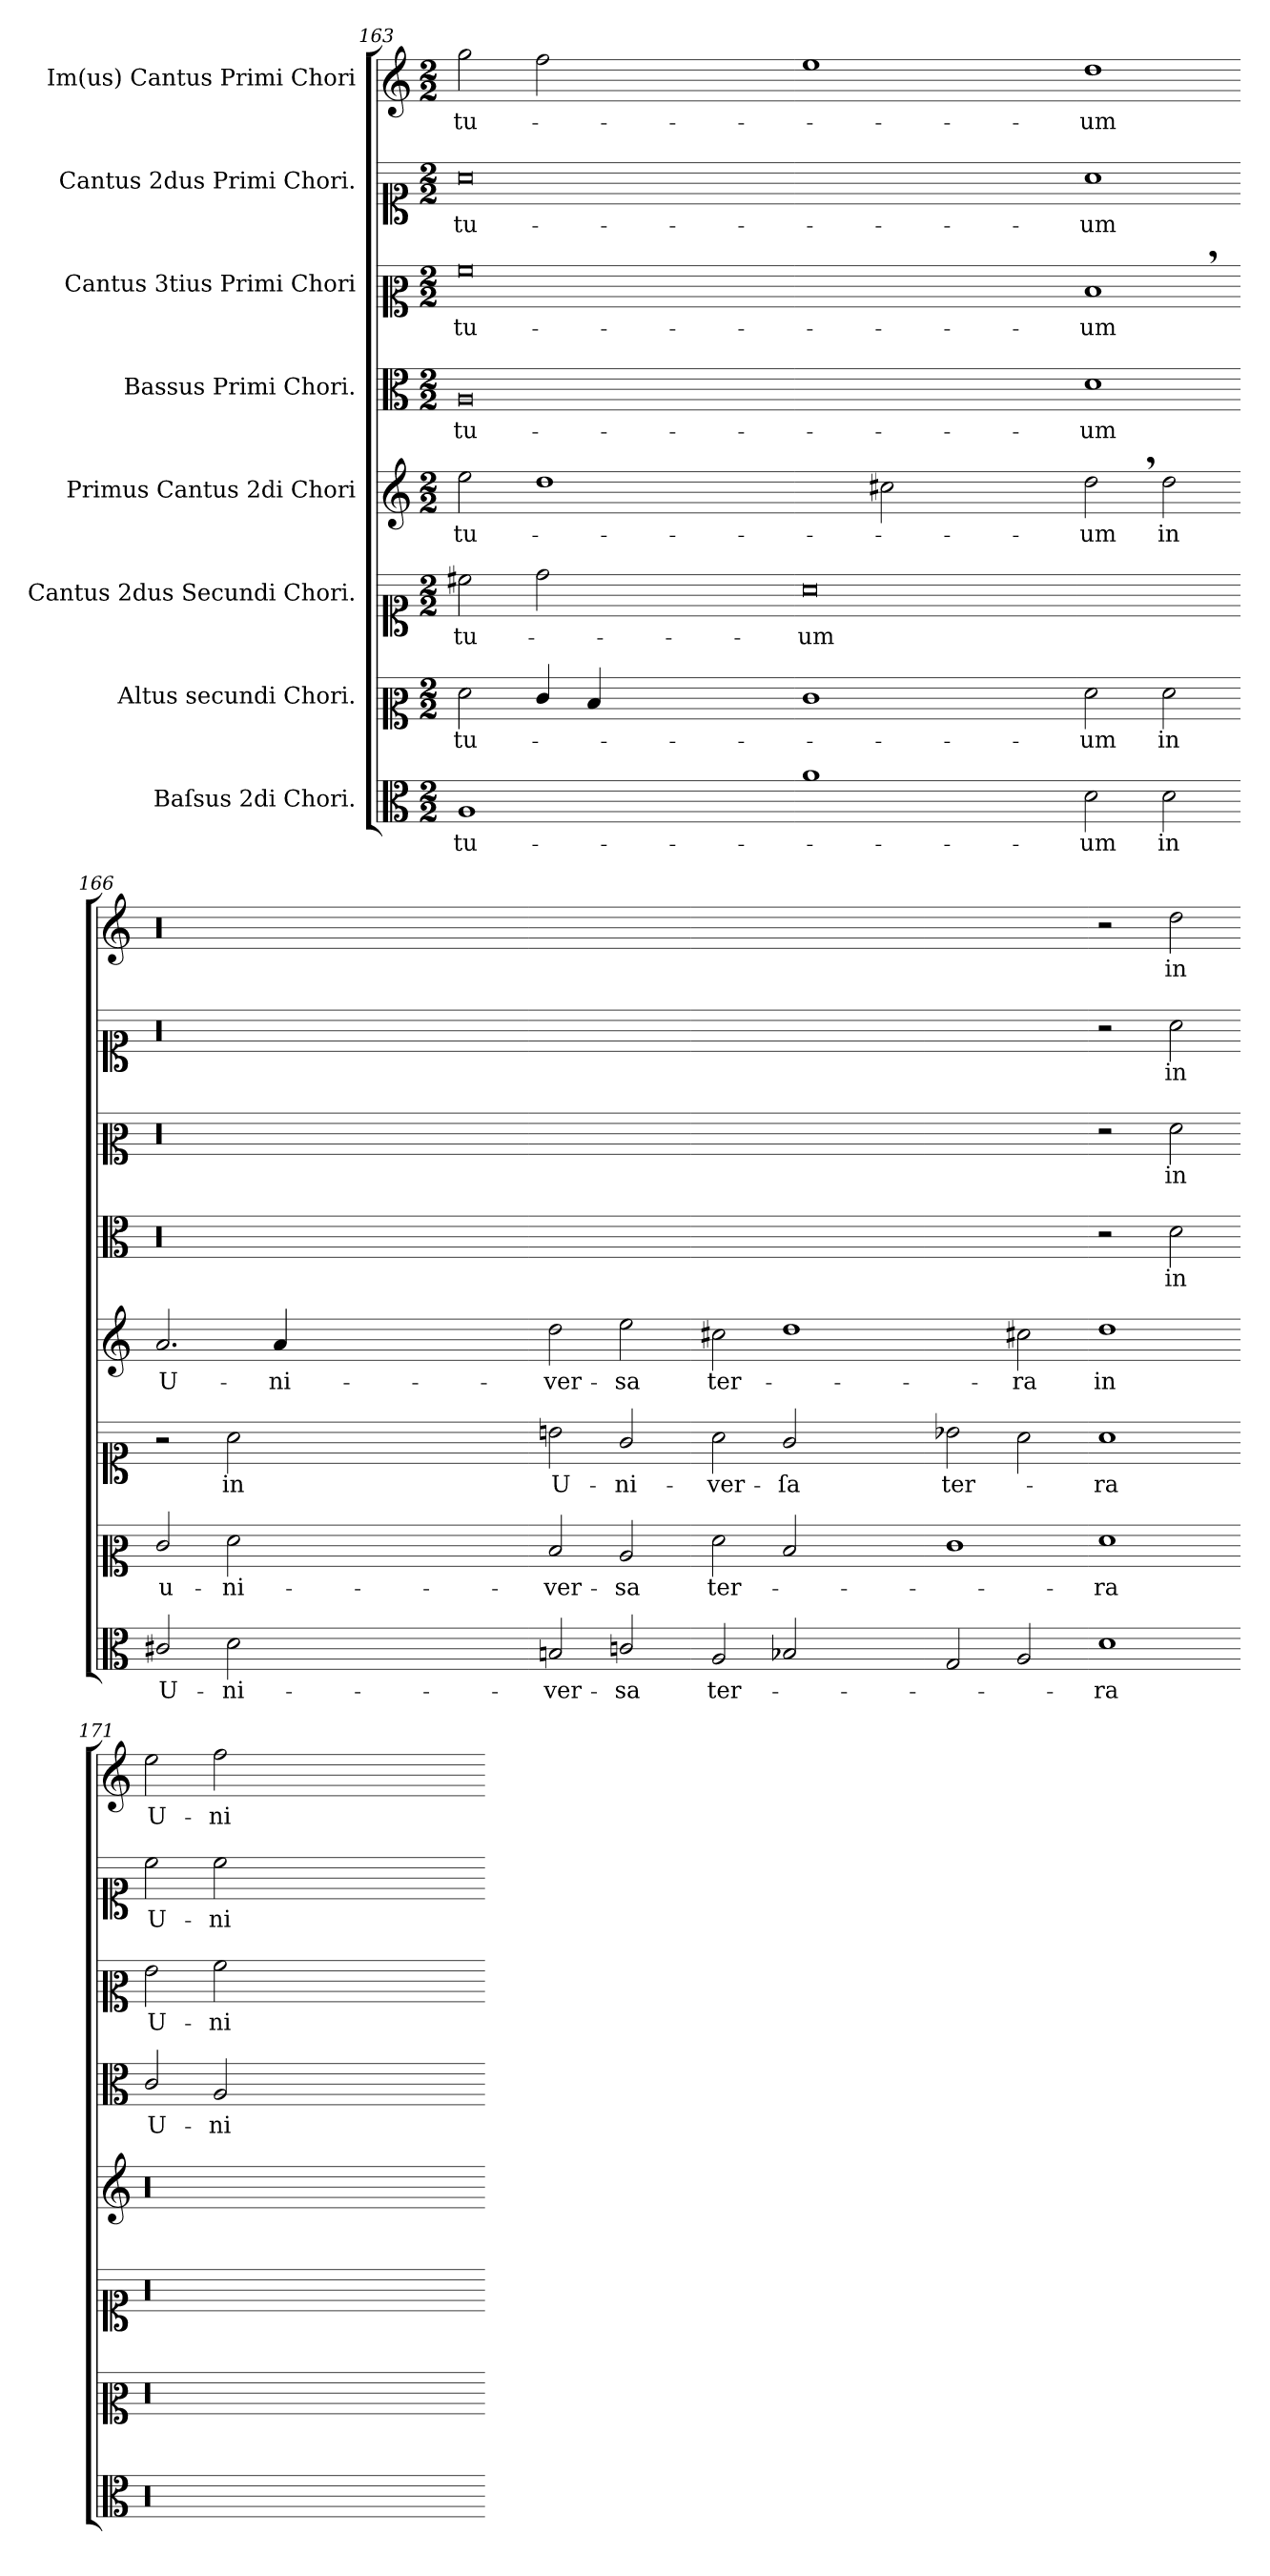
**kern	**text	**kern	**text	**kern	**text	**kern	**text	**kern	**text	**kern	**text	**kern	**text	**kern	**text
*part8	*part8	*part7	*part7	*part6	*part6	*part5	*part5	*part4	*part4	*part3	*part3	*part2	*part2	*part1	*part1
*staff8	*staff8	*staff7	*staff7	*staff6	*staff6	*staff5	*staff5	*staff4	*staff4	*staff3	*staff3	*staff2	*staff2	*staff1	*staff1
*I"Baſsus 2di Chori.	*	*I"Altus secundi Chori.	*	*I"Cantus 2dus Secundi Chori.	*	*I"Primus Cantus 2di Chori	*	*I"Bassus Primi Chori.	*	*I"Cantus 3tius Primi Chori	*	*I"Cantus 2dus Primi Chori.	*	*I"Im(us) Cantus Primi Chori	*
*clefC3	*	*clefC2	*	*clefC1	*	*clefG2	*	*clefC3	*	*clefC2	*	*clefC1	*	*clefG2	*
*k[]	*	*k[]	*	*k[]	*	*k[]	*	*k[]	*	*k[]	*	*k[]	*	*k[]	*
*D:dor	*	*D:dor	*	*D:dor	*	*D:dor	*	*D:dor	*	*D:dor	*	*D:dor	*	*D:dor	*
*M2/2	*	*M2/2	*	*M2/2	*	*M2/2	*	*M2/2	*	*M2/2	*	*M2/2	*	*M2/2	*
=163	=163	=163	=163	=163	=163	=163	=163	=163	=163	=163	=163	=163	=163	=163	=163
1A	tu-	2f\	tu-	2cc#X\	tu-	2ee\	tu-	0A	tu-	0a	tu-	0a	tu-	2gg\	tu-
.	.	4e/	.	2dd\	.	1dd\	.	.	.	.	.	.	.	2ff\	.
.	.	4d/	.	.	.	.	.	.	.	.	.	.	.	.	.
1ryy	.	1ryy	.	1ryy	.	.	.	.	.	.	.	.	.	1ryy	.
.	.	.	.	.	.	2ryy	.	.	.	.	.	.	.	.	.
=164-	=164-	=164-	=164-	=164-	=164-	=164-	=164-	=164-	=164-	=164-	=164-	=164-	=164-	=164-	=164-
1a	.	1e	.	0a	-um	2ryy	.	0ryy	.	0ryy	.	0ryy	.	1ee	.
.	.	.	.	.	.	2cc#X\	.	.	.	.	.	.	.	.	.
1ryy	.	1ryy	.	.	.	1ryy	.	.	.	.	.	.	.	1ryy	.
=165-	=165-	=165-	=165-	=165-	=165-	=165-	=165-	=165-	=165-	=165-	=165-	=165-	=165-	=165-	=165-
2d\	-um	2f\	-um	1ryy	.	2dd,>\	-um	1d	-um	1d,	-um	1a	-um	1dd	-um
2d\	in	2f\	in	.	.	2dd\	in	.	.	.	.	.	.	.	.
=166-	=166-	=166-	=166-	=166-	=166-	=166-	=166-	=166-	=166-	=166-	=166-	=166-	=166-	=166-	=166-
2c#X/	U-	2e/	u-	2r	.	2.a/	U-	00r	.	00r	.	00r	.	00r	.
2d\	-ni-	2f\	-ni-	2a\	in	.	.	.	.	.	.	.	.	.	.
.	.	.	.	.	.	4a/	-ni-	.	.	.	.	.	.	.	.
0.ryy	.	0.ryy	.	0.ryy	.	0.ryy	.	.	.	.	.	.	.	.	.
=167-	=167-	=167-	=167-	=167-	=167-	=167-	=167-	=167-	=167-	=167-	=167-	=167-	=167-	=167-	=167-
2Bn/	-ver-	2d/	-ver-	2bn\	U-	2dd\	-ver-	1ryy	.	1ryy	.	1ryy	.	1ryy	.
2cn/	-sa	2c/	-sa	2g/	-ni-	2ee\	-sa	.	.	.	.	.	.	.	.
=168-	=168-	=168-	=168-	=168-	=168-	=168-	=168-	=168-	=168-	=168-	=168-	=168-	=168-	=168-	=168-
2A/	ter-	2f\	ter-	2a\	-ver-	2cc#X\	ter-	1.ryy	.	1.ryy	.	1.ryy	.	1.ryy	.
2B-X/	.	2d/	.	2g/	-ſa	1dd\	.	.	.	.	.	.	.	.	.
2ryy	.	2ryy	.	2ryy	.	.	.	.	.	.	.	.	.	.	.
=169-	=169-	=169-	=169-	=169-	=169-	=169-	=169-	=169-	=169-	=169-	=169-	=169-	=169-	=169-	=169-
2G/	.	1e	.	2b-X\	ter-	2ryy	.	1ryy	.	1ryy	.	1ryy	.	1ryy	.
2A/	.	.	.	2a\	.	2cc#X\	-ra	.	.	.	.	.	.	.	.
=170-	=170-	=170-	=170-	=170-	=170-	=170-	=170-	=170-	=170-	=170-	=170-	=170-	=170-	=170-	=170-
1d	-ra	1f	-ra	1a	-ra	1dd	in	2r	.	2r	.	2r	.	2r	.
.	.	.	.	.	.	.	.	2d\	in	2f\	in	2a\	in	2dd\	in
=171-	=171-	=171-	=171-	=171-	=171-	=171-	=171-	=171-	=171-	=171-	=171-	=171-	=171-	=171-	=171-
00r	.	00r	.	00r	.	00r	.	2c/	U-	2g\	U-	2cc\	U-	2ee\	U-
.	.	.	.	.	.	.	.	2A/	-ni-	2a\	-ni-	2cc\	-ni-	2ff\	-ni-
.	.	.	.	.	.	.	.	0.ryy	.	0.ryy	.	0.ryy	.	0.ryy	.
=-	=-	=-	=-	=-	=-	=-	=-	=-	=-	=-	=-	=-	=-	=-	=-
*-	*-	*-	*-	*-	*-	*-	*-	*-	*-	*-	*-	*-	*-	*-	*-
